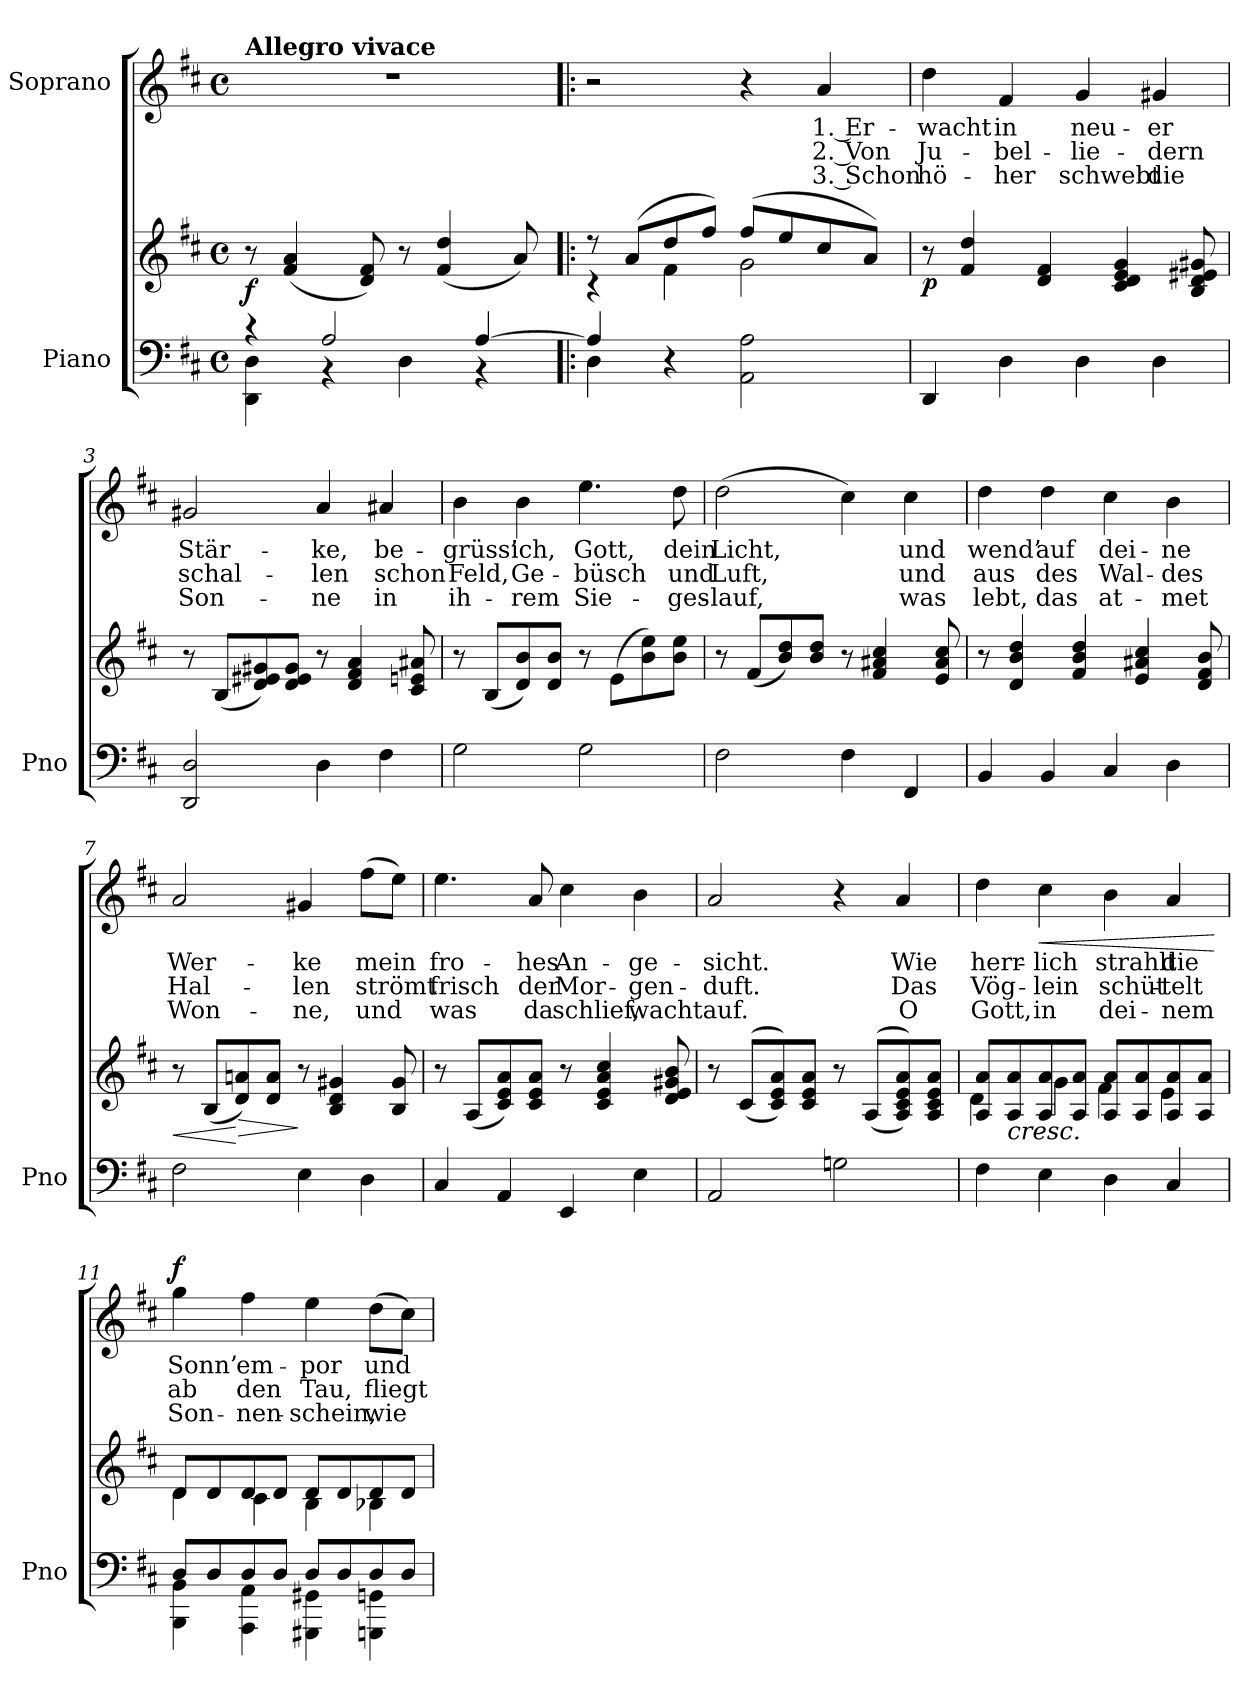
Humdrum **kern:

**kern	**kern	**dynam	**kern	**text	**text	**text	**dynam
*part2	*part2	*part2	*part1	*part1	*part1	*part1	*part1
*staff3	*staff2	*staff2/3	*staff1	*staff1	*staff1	*staff1	*staff1
*I"Piano	*	*	*I"Soprano	*	*	*	*
*I'Pno	*	*	*	*	*	*	*
*clefF4	*clefG2	*	*clefG2	*	*	*	*
*k[f#c#]	*k[f#c#]	*	*k[f#c#]	*	*	*	*
*M4/4	*M4/4	*	*M4/4	*	*	*	*
*met(c)	*met(c)	*	*met(c)	*	*	*	*
=1	=1	=1	=1	=1	=1	=1	=1
*^	*	*	*	*	*	*	*
!	!	!	!	!LO:TX:a:B:t=Allegro vivace	!	!	!	!
!	!	!	!LO:DY:b	!	!	!	!	!
4r	4DD\ 4D\	8r	f	1r	.	.	.	.
.	.	(4f#/ 4a/	.	.	.	.	.	.
2A/	4r	.	.	.	.	.	.	.
.	.	8d/ 8f#/)	.	.	.	.	.	.
.	4D\	8r	.	.	.	.	.	.
.	.	(4f#/ 4dd/	.	.	.	.	.	.
[4A/	4r	.	.	.	.	.	.	.
.	.	8a/)	.	.	.	.	.	.
=1X1!|:	=1X1!|:	=1X1!|:	=1X1!|:	=1X1!|:	=1X1!|:	=1X1!|:	=1X1!|:	=1X1!|:
*	*	*^	*	*	*	*	*	*
4A/]	4D\	8r	4r	.	2r	.	.	.	.
.	.	(8a/L	.	.	.	.	.	.	.
4r	2.ryy	8dd/	4f#\	.	.	.	.	.	.
.	.	8ff#/J)	.	.	.	.	.	.	.
2AA\ 2A\	.	(8ff#/L	2g\	.	4r	.	.	.	.
.	.	8ee/	.	.	.	.	.	.	.
.	.	8cc#/	.	.	4a/	1. Er-	2. Von	3. Schon	.
.	.	8a/J)	.	.	.	.	.	.	.
*v	*v	*	*	*	*	*	*	*	*
*	*v	*v	*	*	*	*	*	*
=2	=2	=2	=2	=2	=2	=2	=2
!	!	!LO:DY:b	!	!	!	!	!
4DD/	8r	p	4dd\	-wacht	Ju-	hö-	.
.	4f#/ 4dd/	.	.	.	.	.	.
4D\	.	.	4f#/	in	-bel-	-her	.
.	4d/ 4f#/	.	.	.	.	.	.
4D\	.	.	4g/	neu-	-lie-	schwebt	.
.	4c#/ 4d/ 4e/ 4g/	.	.	.	.	.	.
4D\	.	.	4g#X/	-er	-dern	die	.
.	8B/ 8d/ 8e#X/ 8g#X/	.	.	.	.	.	.
=3	=3	=3	=3	=3	=3	=3	=3
2DD/ 2D/	8r	.	2g#X/	Stär-	schal-	Son-	.
.	(8B/L	.	.	.	.	.	.
.	8d/ 8e#X/ 8g#X/)	.	.	.	.	.	.
.	8d/ 8e#/ 8g#/J	.	.	.	.	.	.
4D\	8r	.	4a/	-ke,	-len	-ne	.
.	4d/ 4f#/ 4a/	.	.	.	.	.	.
4F#\	.	.	4a#X/	be-	schon	in	.
.	8c#/ 8en/ 8a#X/	.	.	.	.	.	.
=4	=4	=4	=4	=4	=4	=4	=4
2G\	8r	.	4b\	-grüss’	Feld,	ih-	.
.	(8B/L	.	.	.	.	.	.
.	8d/ 8b/)	.	4b\	ich,	Ge-	-rem	.
.	8d/ 8b/J	.	.	.	.	.	.
2G\	8r	.	4.ee\	Gott,	-büsch	Sie-	.
.	(8e\L	.	.	.	.	.	.
.	8b\ 8ee\)	.	.	.	.	.	.
.	8b\ 8ee\J	.	8dd\	dein	und	-ges-	.
=5	=5	=5	=5	=5	=5	=5	=5
2F#\	8r	.	(2dd\	Licht,	Luft,	-lauf,	.
.	(8f#/L	.	.	.	.	.	.
.	8b/ 8dd/)	.	.	.	.	.	.
.	8b/ 8dd/J	.	.	.	.	.	.
4F#\	8r	.	4cc#\)	.	.	.	.
.	4f#/ 4a#X/ 4cc#/	.	.	.	.	.	.
4FF#/	.	.	4cc#\	und	und	was	.
.	8e/ 8a#/ 8cc#/	.	.	.	.	.	.
=6	=6	=6	=6	=6	=6	=6	=6
4BB/	8r	.	4dd\	wend’	aus	lebt,	.
.	4d/ 4b/ 4dd/	.	.	.	.	.	.
4BB/	.	.	4dd\	auf	des	das	.
.	4f#/ 4b/ 4dd/	.	.	.	.	.	.
4C#/	.	.	4cc#\	dei-	Wal-	at-	.
.	4e/ 4a#X/ 4cc#/	.	.	.	.	.	.
4D\	.	.	4b\	-ne	-des	-met	.
.	8d/ 8f#/ 8b/	.	.	.	.	.	.
=7	=7	=7	=7	=7	=7	=7	=7
!	!	!LO:HP:b	!	!	!	!	!
2F#\	8r	<	2a/	Wer-	Hal-	Won-	.
.	(8B/L	.	.	.	.	.	.
!	!	!LO:HP:n=1:b	!	!	!	!	!
.	8d/ 8an/)	[ >	.	.	.	.	.
.	8d/ 8a/J	.	.	.	.	.	.
4E\	8r	]	4g#X/	-ke	-len	-ne,	.
.	4B/ 4d/ 4g#X/	.	.	.	.	.	.
4D\	.	.	(8ff#\L	mein	strömt	und	.
.	8B/ 8g#/	.	8ee\J)	.	.	.	.
=8	=8	=8	=8	=8	=8	=8	=8
4C#/	8r	.	4.ee\	fro-	frisch	was	.
.	(8A/L	.	.	.	.	.	.
4AA/	8c#/ 8e/ 8a/)	.	.	.	.	.	.
.	8c#/ 8e/ 8a/J	.	8a/	-hes	der	da	.
4EE/	8r	.	4cc#\	An-	Mor-	schlief,	.
.	4c#/ 4e/ 4a/ 4cc#/	.	.	.	.	.	.
4E\	.	.	4b\	-ge-	-gen-	wacht	.
.	8d/ 8e/ 8g#X/ 8b/	.	.	.	.	.	.
=9	=9	=9	=9	=9	=9	=9	=9
2AA/	8r	.	2a/	-sicht.	-duft.	auf.	.
.	((>8c#/L	.	.	.	.	.	.
.	8c#/ 8e/ 8a/))	.	.	.	.	.	.
.	8c#/ 8e/ 8a/J	.	.	.	.	.	.
2Gn\	8r	.	4r	.	.	.	.
.	((>8A/L	.	.	.	.	.	.
.	8A/ 8c#/ 8e/ 8a/))	.	4a/	Wie	Das	O	.
.	8A/ 8c#/ 8e/ 8a/J	.	.	.	.	.	.
=10	=10	=10	=10	=10	=10	=10	=10
*	*^	*	*	*	*	*	*
4F#\	8A/ 8a/L	4d\	.	4dd\	herr-	Vög-	Gott,	.
!	!LO:TX:b:i:t=cresc.	!	!	!	!	!	!	!
.	8A/ 8a/	.	.	.	.	.	.	.
!	!	!	!	!	!	!	!	!LO:HP:b
4E\	8A/ 8a/	4g\	.	4cc#\	-lich	-lein	in	<
.	8A/ 8a/J	.	.	.	.	.	.	.
4D\	8A/ 8a/L	4f#\	.	4b\	strahlt	schüt-	dei-	.
.	8A/ 8a/	.	.	.	.	.	.	.
4C#/	8A/ 8a/	4e\	.	4a/	die	-telt	-nem	.
.	8A/ 8a/J	.	.	.	.	.	.	.
*	*v	*v	*	*	*	*	*	*
.	.	.	.	.	.	.	[
=11	=11	=11	=11	=11	=11	=11	=11
*^	*^	*	*	*	*	*	*
!	!	!	!	!	!	!	!	!	!LO:DY:a
8D/L	4BBB\ 4BB\	8d/L	4d\	.	4gg\	Sonn’	ab	Son-	f
8D/	.	8d/	.	.	.	.	.	.	.
8D/	4AAA\ 4AA\	8d/	4c#\	.	4ff#\	em-	den	-nen-	.
8D/J	.	8d/J	.	.	.	.	.	.	.
8D/L	4GGG#X\ 4GG#X\	8d/L	4B\	.	4ee\	-por	Tau,	-schein,	.
8D/	.	8d/	.	.	.	.	.	.	.
8D/	4GGGn\ 4GGn\	8d/	4B-X\	.	(8dd\L	und	fliegt	wie	.
8D/J	.	8d/J	.	.	8cc#\J)	.	.	.	.
*v	*v	*	*	*	*	*	*	*	*
*	*v	*v	*	*	*	*	*	*
=	=	=	=	=	=	=	=
*-	*-	*-	*-	*-	*-	*-	*-
